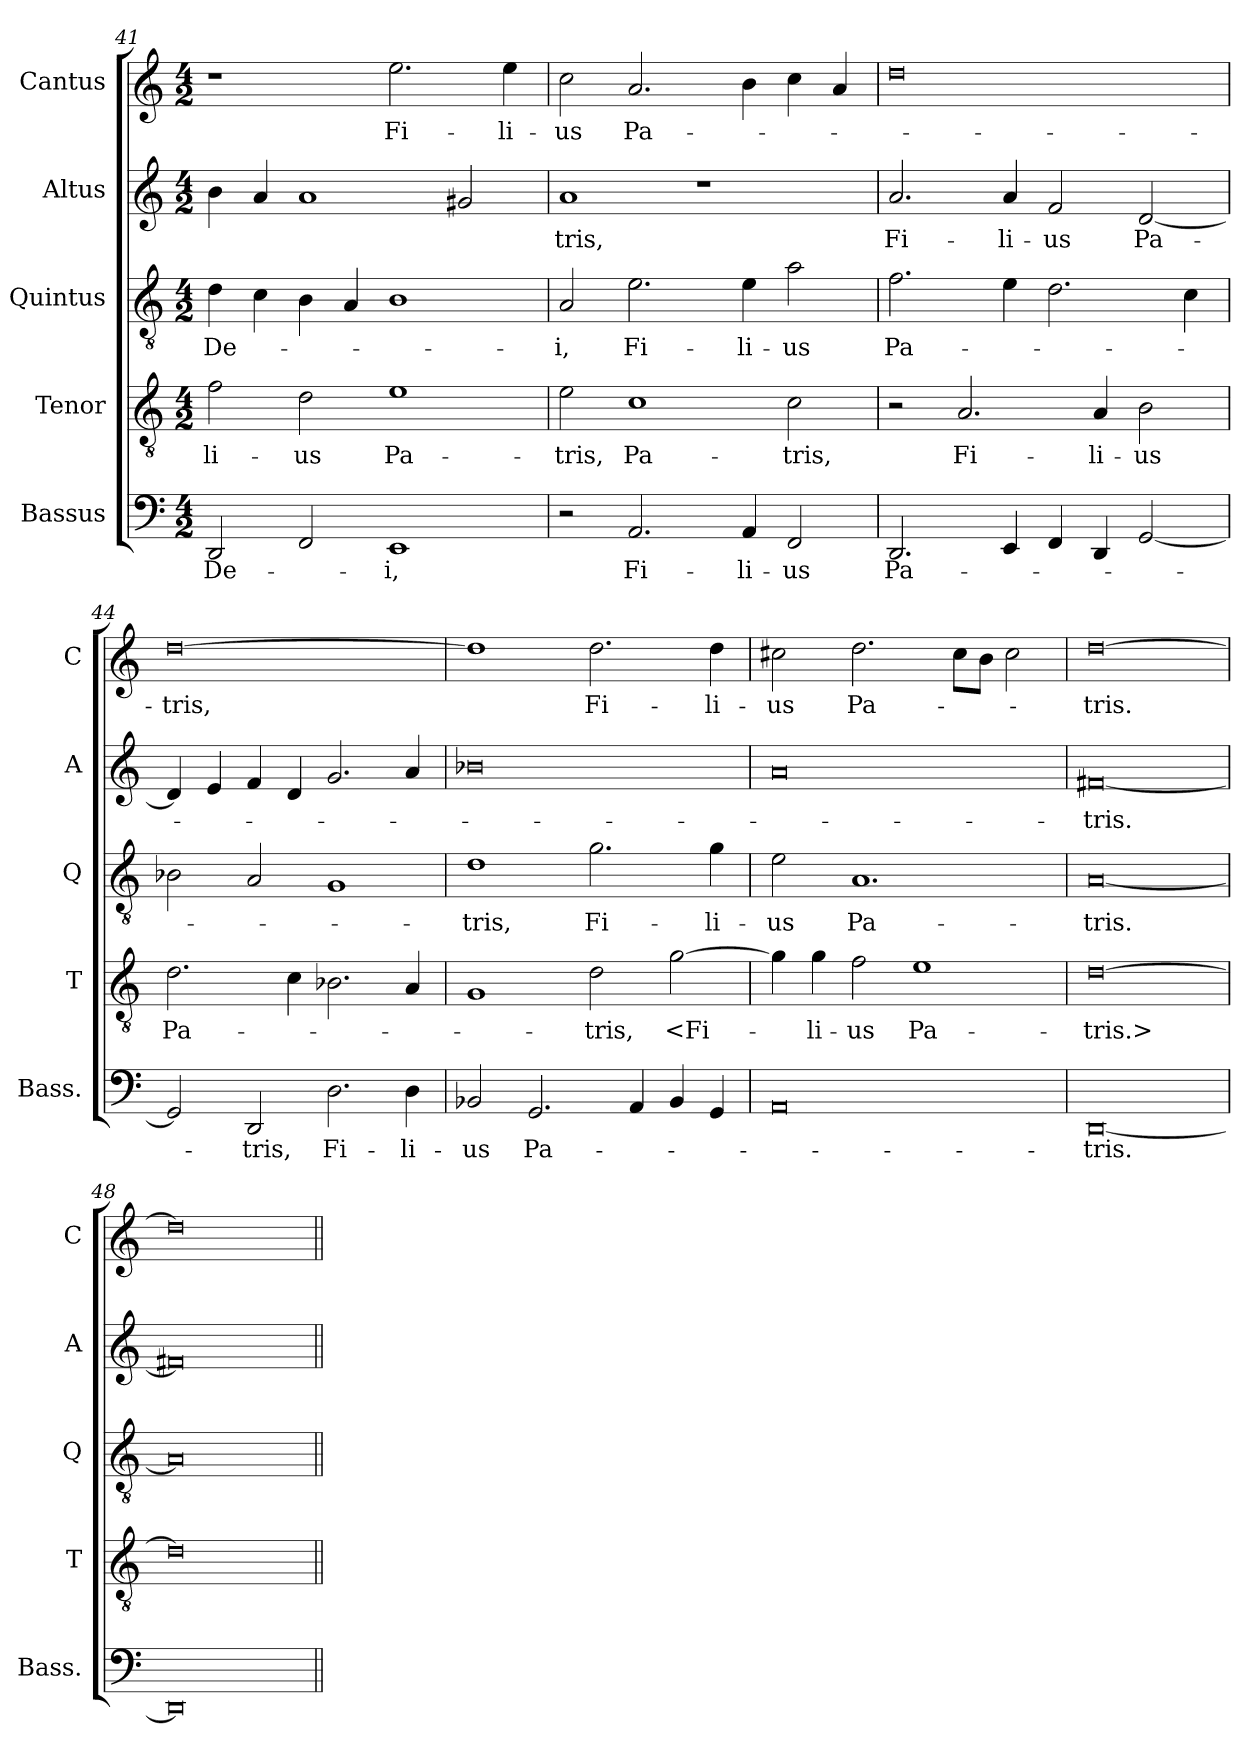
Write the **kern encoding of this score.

**kern	**text	**kern	**text	**kern	**text	**kern	**text	**kern	**text
*part5	*part5	*part4	*part4	*part3	*part3	*part2	*part2	*part1	*part1
*staff5	*staff5	*staff4	*staff4	*staff3	*staff3	*staff2	*staff2	*staff1	*staff1
*I"Bassus	*	*I"Tenor	*	*I"Quintus	*	*I"Altus	*	*I"Cantus	*
*I'Bass.	*	*I'T	*	*I'Q	*	*I'A	*	*I'C	*
*clefF4	*	*clefGv2	*	*clefGv2	*	*clefG2	*	*clefG2	*
*	*	*ITrd7c12	*	*ITrd7c12	*	*	*	*	*
*k[]	*	*k[]	*	*k[]	*	*k[]	*	*k[]	*
*C:	*	*C:	*	*C:	*	*C:	*	*C:	*
*M4/2	*	*M4/2	*	*M4/2	*	*M4/2	*	*M4/2	*
=41	=41	=41	=41	=41	=41	=41	=41	=41	=41
2DD/	De-	2F\	-li-	4D\	De-	4b\	.	1r	.
.	.	.	.	4C\	.	4a/	.	.	.
2FF/	.	2D\	-us	4BB\	.	1a/	.	.	.
.	.	.	.	4AA/	.	.	.	.	.
1EE/	-i,	1E\	Pa-	1BB\	.	.	.	2.ee\	Fi-
.	.	.	.	.	.	2g#/	.	.	.
.	.	.	.	.	.	.	.	4ee\	-li-
=42	=42	=42	=42	=42	=42	=42	=42	=42	=42
2r	.	2E\	-tris,	2AA/	-i,	1a/	-tris,	2cc\	-us
2.AA/	Fi-	1C\	Pa-	2.E\	Fi-	.	.	2.a/	Pa-
.	.	.	.	.	.	1r	.	.	.
4AA/	-li-	.	.	4E\	-li-	.	.	4b\	.
2FF/	-us	2C\	-tris,	2A\	-us	.	.	4cc\	.
.	.	.	.	.	.	.	.	4a/	.
=43	=43	=43	=43	=43	=43	=43	=43	=43	=43
2.DD/	Pa-	2r	.	2.F\	Pa-	2.a/	Fi-	0dd\	.
.	.	2.AA/	Fi-	.	.	.	.	.	.
4EE/	.	.	.	4E\	.	4a/	-li-	.	.
4FF/	.	.	.	2.D\	.	2f/	-us	.	.
4DD/	.	4AA/	-li-	.	.	.	.	.	.
[2GG/	.	2BB\	-us	.	.	[2d/	Pa-	.	.
.	.	.	.	4C\	.	.	.	.	.
=44	=44	=44	=44	=44	=44	=44	=44	=44	=44
2GG/]	.	2.D\	Pa-	2BB-X\	.	4d/]	.	[0dd\	-tris,
.	.	.	.	.	.	4e/	.	.	.
2DD/	-tris,	.	.	2AA/	.	4f/	.	.	.
.	.	4C\	.	.	.	4d/	.	.	.
2.D\	Fi-	2.BB-X\	.	1GG/	.	2.g/	.	.	.
4D\	-li-	4AA/	.	.	.	4a/	.	.	.
=45	=45	=45	=45	=45	=45	=45	=45	=45	=45
2BB-X/	-us	1GG/	.	1D\	-tris,	0b-X\	.	1dd\]	.
2.GG/	Pa-	.	.	.	.	.	.	.	.
.	.	2D\	-tris,	2.G\	Fi-	.	.	2.dd\	Fi-
4AA/	.	.	.	.	.	.	.	.	.
4BB-/	.	[2G\	<Fi-	.	.	.	.	.	.
4GG/	.	.	.	4G\	-li-	.	.	4dd\	-li-
=46	=46	=46	=46	=46	=46	=46	=46	=46	=46
0AA/	.	4G\]	.	2E\	-us	0a/	.	2cc#X\	-us
.	.	4G\	-li-	.	.	.	.	.	.
.	.	2F\	-us	1.AA/	Pa-	.	.	2.dd\	Pa-
.	.	1E\	Pa-	.	.	.	.	.	.
.	.	.	.	.	.	.	.	8cc#\L	.
.	.	.	.	.	.	.	.	8b\J	.
.	.	.	.	.	.	.	.	2cc#\	.
=47	=47	=47	=47	=47	=47	=47	=47	=47	=47
[0DD/	-tris.	[0D\	-tris.>	[0AA/	-tris.	[0f#X/	-tris.	[0dd\	-tris.
=48	=48	=48	=48	=48	=48	=48	=48	=48	=48
0DD/]	.	0D\]	.	0AA/]	.	0f#X/]	.	0dd\]	.
=||	=||	=||	=||	=||	=||	=||	=||	=||	=||
*-	*-	*-	*-	*-	*-	*-	*-	*-	*-
